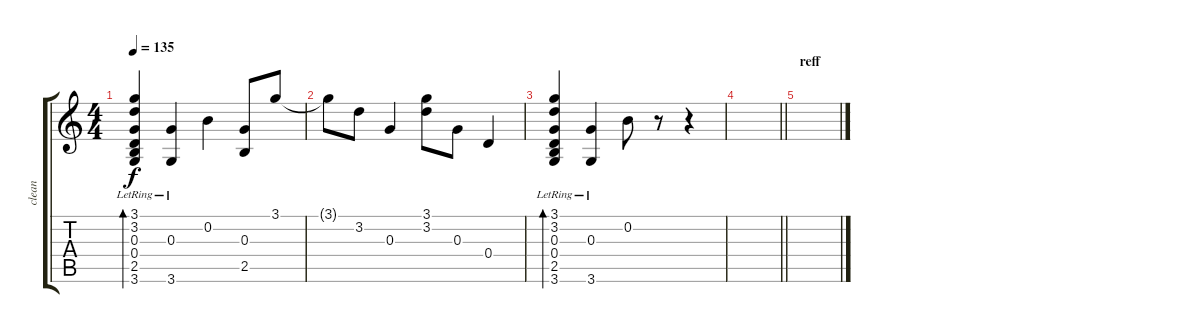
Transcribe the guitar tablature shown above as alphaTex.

\track ("clean" "clean") {instrument acousticguitarsteel}
\staff {score tabs}
\tuning (E4 B3 G3 D3 A2 E2) {hide}
\ts (4 4)
\tempo 135
\clef g2
\ks c
(3.1 3.2 0.3 0.4 2.5 3.6{lr}).4{bd 60 dy f} (0.3{lr} 3.6).4 0.2.4 (0.3 2.5).8 3.1.8 |
3.1{t}.8 3.2.8 0.3.4 (3.1 3.2).8 0.3.8 0.4.4 |
(3.1 3.2 0.3 0.4 2.5 3.6{lr}).4{bd 60} (0.3{lr} 3.6).4 0.2.8 r.8 r.4 |
\barLineRight lightlight
|
\section ("" "reff")
